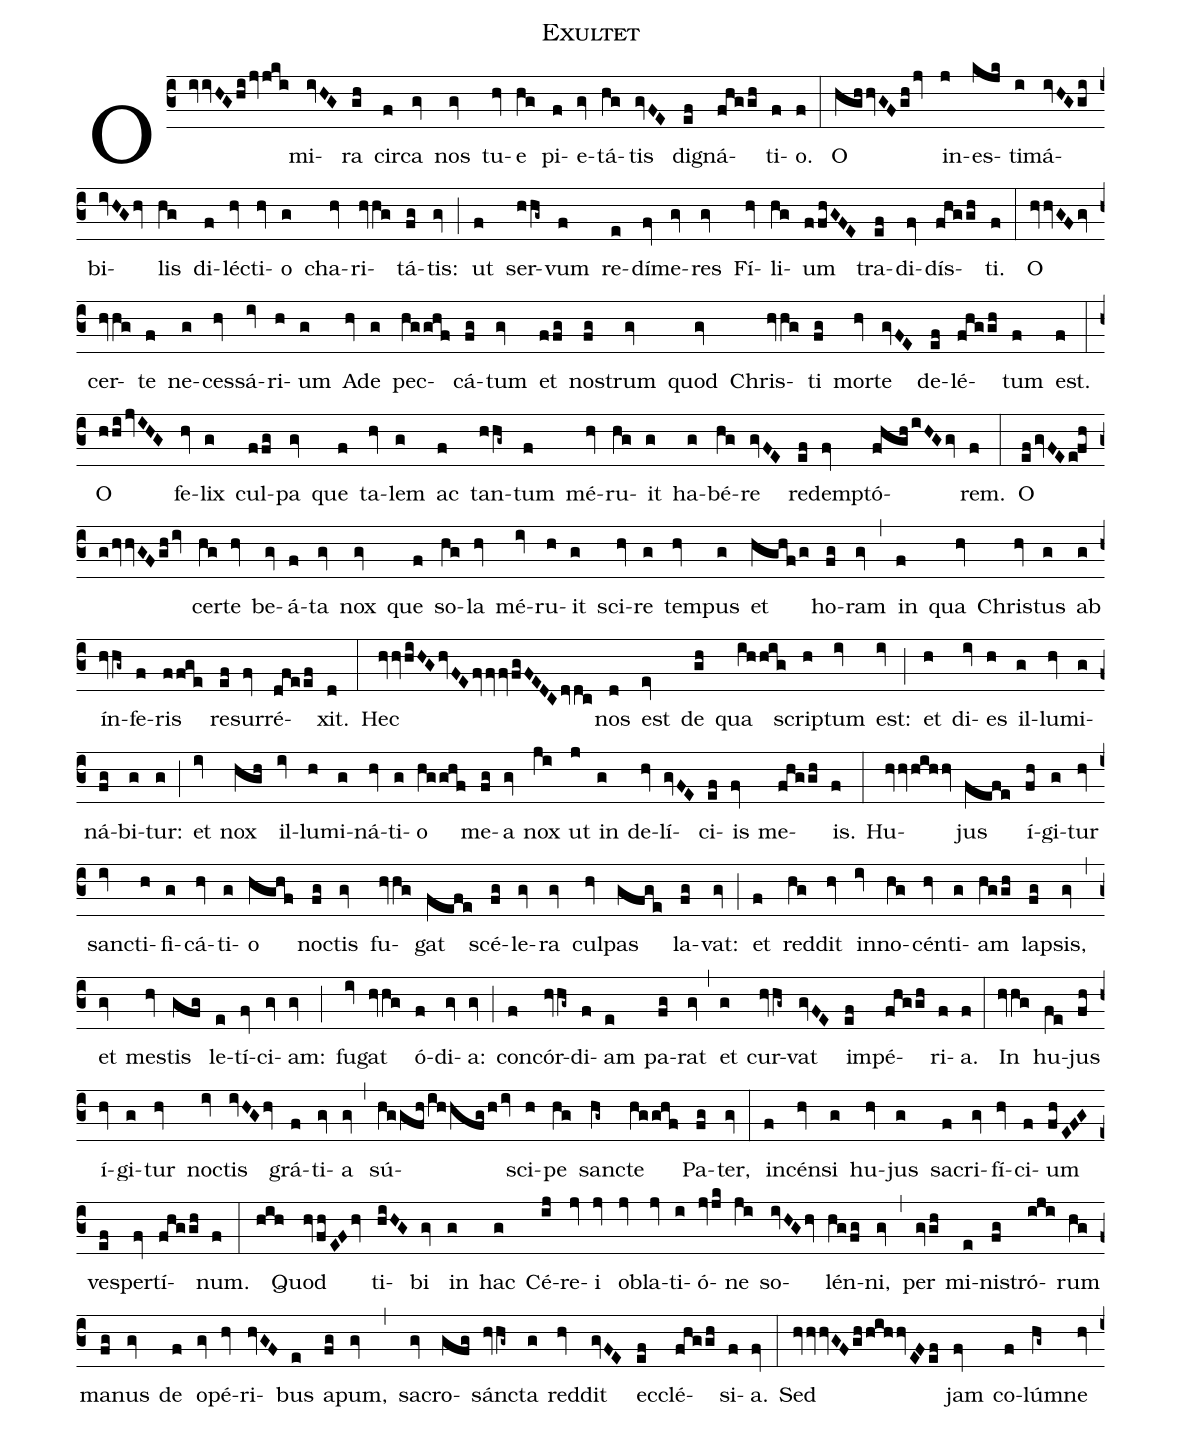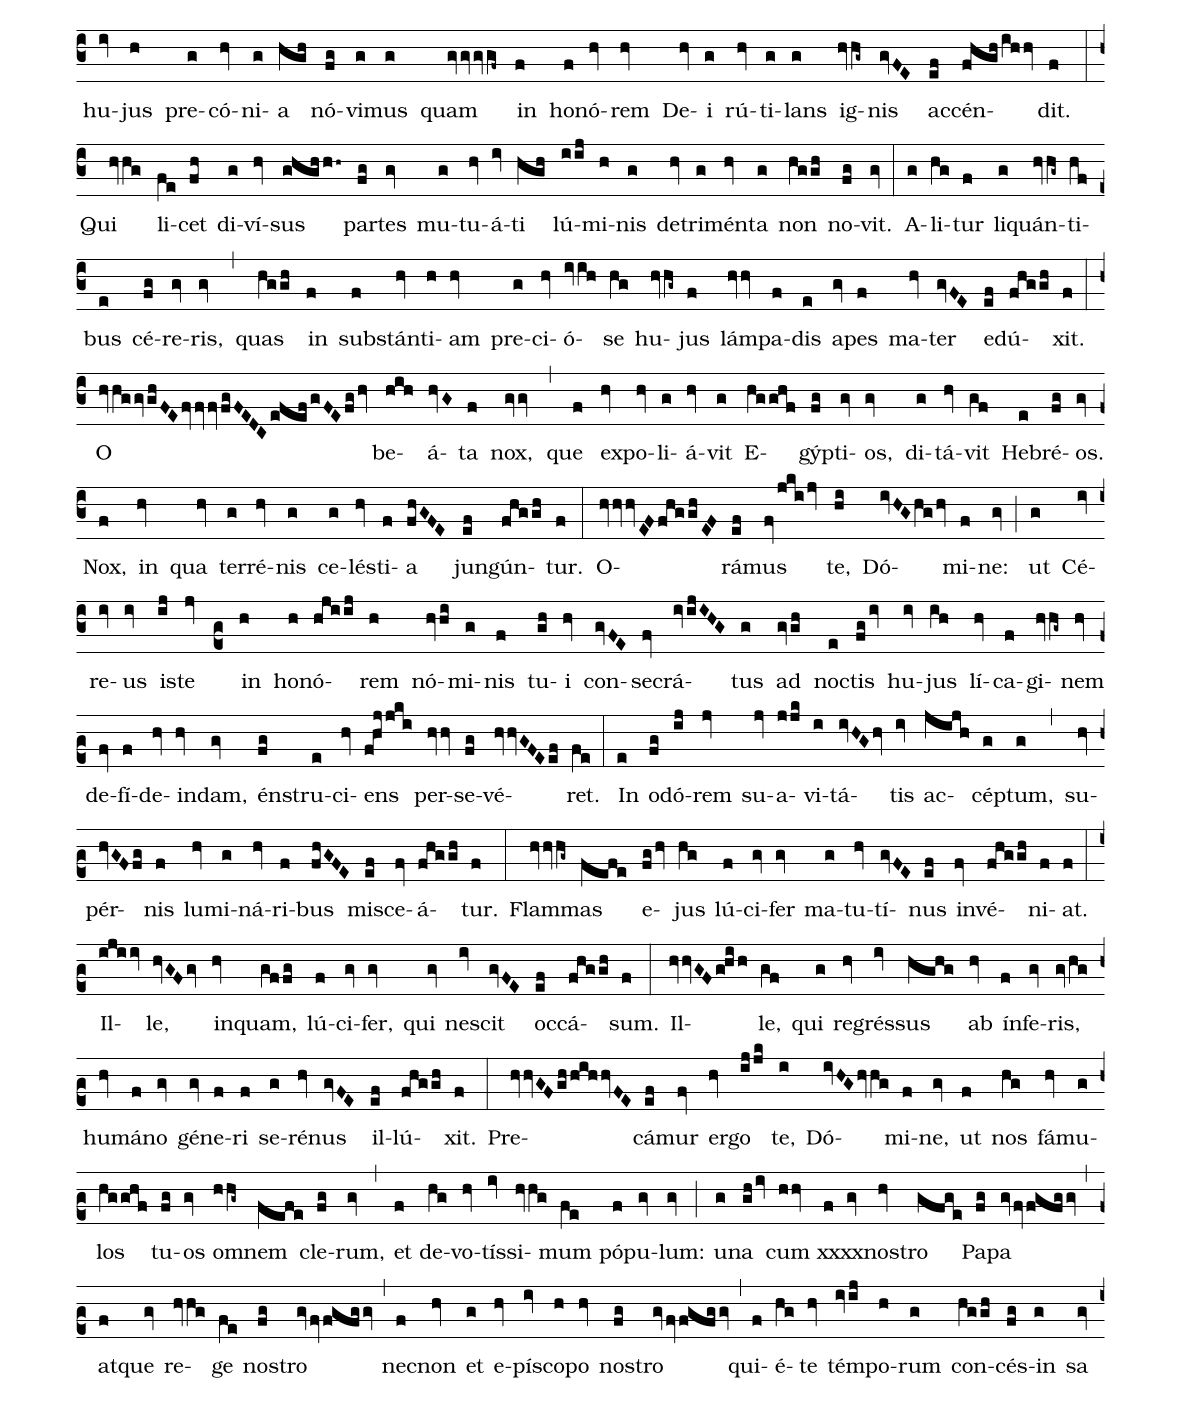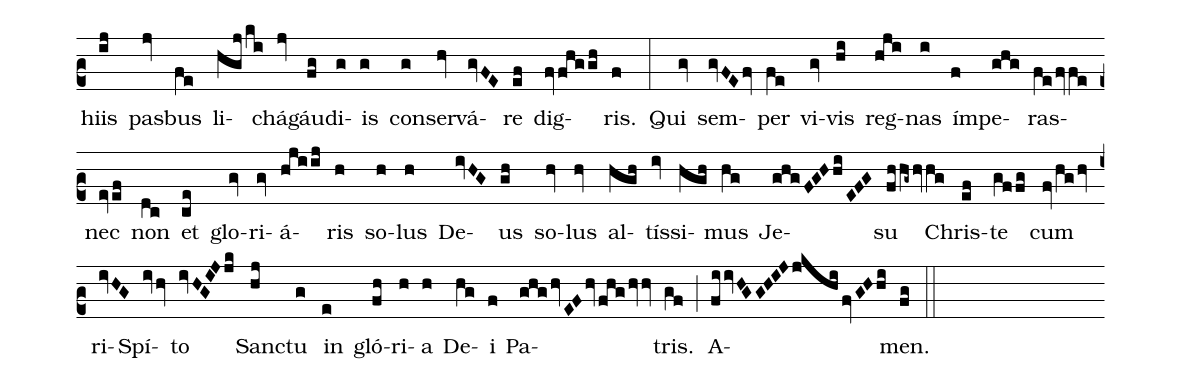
name: Exultet;
%%
(c3)
O(ivivHGhijvjki) mi(ivHG)ra(gh) cir(f)ca(gv) nos(gv) tu(hv)e(hg) pi(f)e(gv)tá(hg)tis(gvFE) dig(ef)ná(fhggh)ti(f)o.(f) (:)
O(hghhvGFghjv) in(j)es(kjk)ti(i)má(ivHGgi)bi(ivHGhv)lis(hg) di(f)léc(hv)ti(hv)o(g) cha(hv)ri(hvhg)tá(fg)tis:(gv) (;)
ut(f) ser(hhg~)vum(f) re(e)dí(fv)me(gv)res(gv) Fí(hv)li(hg)um(ffhGFE) tra(ef)di(fv)dís(fhggh)ti.(f) (:)
O(hvhvGFgv) cer(hvhg)te(f) ne(g)ces(hv)sá(iv)ri(h)um(g) A(hv)de(g) pec(hgghf)cá(fg)tum(gv) et(ffg) nos(fg)trum(gv) quod(gv) Chris(hvhg)ti(fg) mor(hv)te(gvFE) de(ef)lé(fhggh)tum(f) est.(f) (:)
O(hhijvIHG) fe(hv)lix(g) cul(ffg)pa(gv) que(f) ta(hv)lem(g) ac(f) tan(hhg~)tum(f) mé(hv)ru(hg)it(g) ha(g)bé(hg)re(gvFE) re(ef)demp(fv)tó(fhghiHGgv)rem.(f) (:)
O(efgvFEefhghvhvGFghiv) cer(hg)te(hv) be(gv)á(f)ta(gv) nox(gv) que(f) so(hg)la(hv) mé(iv)ru(h)it(g) sci(hv)re(g) tem(hv)pus(g) et(hghfg) ho(fg)ram(gv) (,)
in(f) qua(hv) Chris(hv)tus(g) ab(g) ín(hvhg~)fe(f)ris(ffge) re(ef)sur(fv)ré(dfeef)xit.(d) (:)
Hec(hvhvhiHGhvFEfvfvfvfgFEDCdvdc) nos(d) est(ev) de(gh) qua(ihhig) scrip(h)tum(iv) est:(iv) (;)
et(h) di(iv)es(h) il(g)lu(hv)mi(g)ná(fg)bi(g)tur:(g) (;)
et(iv) nox(hgh) il(iv)lu(h)mi(g)ná(hv)ti(g)o(hgghf) me(fg)a(gv) nox(ji) ut(j) in(g) de(hv)lí(gvFE)ci(ef)is(fv) me(fhggh)is.(f) (:)
Hu(hvhvhihhv)jus(fefe) í(fh)gi(g)tur(hv) sanc(iv)ti(h)fi(g)cá(hv)ti(g)o(hghf) noc(fg)tis(gv) fu(hvhg)gat(fefe) scé(fg)le(gv)ra(gv) cul(hv)pas(gfge) la(fg)vat:(gv) (;)
et(f) red(hg)dit(hv) in(iv)no(hg)cén(hv)ti(g)am(hggh) lap(fg)sis,(gv) (,)
et(gv) mes(hv)tis(gfg) le(e)tí(fv)ci(gv)am:(gv) (;)
fu(iv)gat(hvhg) ó(f)di(gv)a:(gv) (;)
con(f)cór(hvhg~)di(f)am(e) pa(fg)rat(gv) (,)
et(g) cur(hvhg~)vat(gvFE) im(ef)pé(fhggh)ri(f)a.(f) (:)
In(hvhg) hu(fe)jus(fh) í(hv)gi(g)tur(hv) noc(iv)tis(ivHGhv) grá(f)ti(gv)a(gv) (,)
sú(hggfhihhfghiv)sci(h)pe(hg) sanc(hg~)te(hgghf) Pa(fg)ter,(gv) (:)
in(f)cén(hv)si(g) hu(hv)jus(g) sa(f)cri(gv)fí(hv)ci(f)um(fhEFG) ves(ef)per(fv)tí(fhggh)num.(f) (:)
(hih) Quod(hvfhEFhv) ti(hiHG)bi(gv) in(g) hac(g) Cé(ij)re(jv)i(jv) ob(jv)la(jv)ti(i)ó(jvjk)ne(ji) so(ivHGhv)lén(hgfg)ni,(gv) (,)
per(gvgh) mi(e)ni(fg)stró(iji)rum(hg) ma(fg)nus(gv) de(f) o(gv)pé(hv)ri(hvGF)bus(e) a(fg)pum,(gv) (,)
sa(gv)cro(gfg)sánc(hvhg~)ta(g) red(hv)dit(gvFE) ec(ef)clé(fhggh)si(f)a.(fv) (:)
Sed(hvhvhvGFghhihhvEFef) jam(fv) co(f)lúm(hg~)ne(hv) hu(iv)jus(h) pre(g)có(hv)ni(g)a(hgh) nó(fg)vi(g)mus(g) quam(gvgvgvgf~) in(f) ho(f)nó(hv)rem(hv) De(hv)i(g) rú(hv)ti(g)lans(g) ig(hvhg~)nis(gvFE) ac(ef)cén(fhghihhv)dit.(f) (:)
Qui(hvhg) li(fe)cet(fh) di(g)ví(hv)sus(ghghhh~) par(fg)tes(gv) mu(g)tu(hv)á(iv)ti(hgh) lú(iij)mi(h)nis(g) de(hv)tri(g)mén(hv)ta(g) non(hggh) no(fg)vit.(gv) (:)
A(g)li(hg)tur(f) li(g)quán(hvhg~)ti(hf)bus(e) cé(fg)re(gv)ris,(gv) (,)
quas(hggh) in(f) sub(f)stán(hv)ti(h)am(hv) pre(g)ci(hv)ó(ivih)se(hg) hu(hvhg~)jus(f) lám(hvhv)pa(f)dis(e) a(gv)pes(f) ma(hv)ter(gvFE) e(ef)dú(fhggh)xit.(f) (:)
O(hvhggvghFEfvfvfvfgFEDCefefgFEfghv) be(hih)á(hvG)ta(f) nox,(gvgv) (,)
que(f) ex(hv)po(hv)li(g)á(hv)vit(g) E(hgghf)gýp(fg)ti(gv)os,(gv) di(g)tá(hv)vit(gf) He(e)bré(fg)os.(gv) Nox,(f) in(hv) qua(hv) ter(g)ré(hv)nis(g) ce(g)lés(hv)ti(f)a(fhGFE) jun(ef)gún(fhggh)tur.(f) (:)
O(hvhvhvEFfhgghEF)rá(ef)mus(fvjkijv) te,(hi) Dó(ivHGhghv)mi(f)ne:(gv) (;)
ut(g) Cé(iv)re(iv)us(iv) is(ij)te(jv) (c2)
in(h) ho(h)nó(hjiij)rem(h) nó(hvhi)mi(g)nis(f) tu(gh)i(hv) con(gvFE)se(fv)crá(ivijIHG)tus(g) ad(gvgh) noc(e)tis(fgiv) hu(iv)jus(ih) lí(hv)ca(f)gi(hvhg~)nem(hv) de(fv)fí(f)de(hv)in(hv)dam,(gv) én(fg)stru(e)ci(hv)ens(fhjjki) per(hvhv)se(fg)vé(hvhvGFEef)ret.(fe) (:)
In(e) o(fg)dó(ij)rem(jv) su(jv)a(jjk)vi(i)tá(ivHGhv)tis(iv) ac(jijh)cép(g)tum,(g) (,)
su(hv)pér(hvGFfg)nis(f) lu(hv)mi(g)ná(hv)ri(f)bus(fhGFE) mis(ef)ce(fv)á(fhggh)tur.(f) (:)
Flam(hvhvhg~)mas(fefe) e(fghv)jus(hg) lú(f)ci(gv)fer(gv) ma(g)tu(hv)tí(gvFE)nus(ef) in(fv)vé(fhggh)ni(f)at.(f) (:)
Il(ijiiv)le,(hvGFgv) in(hv)quam,(gffg) lú(f)ci(gv)fer,(gv) qui(gv) nes(iv)cit(gvFE) oc(ef)cá(fhggh)sum.(f) (:)
Il(hvhvGFghih)le,(gf) qui(g) re(hv)grés(iv)sus(hghg) ab(hv) ín(f)fe(gv)ris,(gvhg) hu(hv)má(f)no(gv) gé(gv)ne(f)ri(f) se(g)ré(hv)nus(gvFE) il(ef)lú(fhggh)xit.(f) (:)
Pre(hvhvGFghhihhvFE)cá(ef)mur(fv) er(hv)go(ijjk) te,(i) Dó(ivHGhvhg)mi(f)ne,(gv) ut(f) nos(hg) fá(hv)mu(g)los(hgghf) tu(fg)os(gv) om(hhg~)nem(fefe) cle(fg)rum,(gv) (,)
et(f) de(hg)vo(hv)tís(iv)si(hvhg)mum(fe) pó(f)pu(gv)lum:(gv) (;)
u(g)na(ghiv) cum(hhv) xx(f)xx(gv)nos(hv)tro(gfge) Pa(fg)pa(gvfvfgfggv) (,)
at(f)que(gv) re(hvhg)ge(fe) nos(fg)tro(gvfvfgfggv) (,)
nec(f)non(hv) et(g) e(hv)pís(iv)co(h)po(hv) nos(fg)tro(gvfvfgfggv) (,)
qui(f)é(hg)te(hv) tém(ivij)po(h)rum(g) con(hggh)cés(fg)in(g) sa(gv) hiis(ij) pas(jv)bus(fe) li(hgjki)chá(jv)gáu(fg)di(g)is(g) con(g)ser(hv)vá(gvFE)re(ef) dig(fvfhggh)ris.(f) (:)
Qui(gv) sem(gvFEfv)per(fe) vi(gv)vis(hi) reg(hji)nas(i) ím(f)pe(ghg)ras(fefvfe)nec(evef) non(dc) et(ce) glo(gv)ri(gv)á(hjiij)ris(h) so(h)lus(h) De(ivHG)us(gh) so(hv)lus(hv) al(hgh)tís(iv)si(hgh)mus(hg) Je(ghgFGHhiEFG)su(fhhg~hvhg) Chris(ef)te(gffg) cum(fvhghv) ri(ivHG)Spí(ivhv)to(ivHGIJjk) Sanc(hj)tu(g) in(e) gló(fh)ri(h)a(h) De(hg)i(f) Pa(ghghvEFhvfhghvhv)tris.(gf) (;)
A(fiivHGGHIJjkhifvGHhi)men.(fg) (::)
